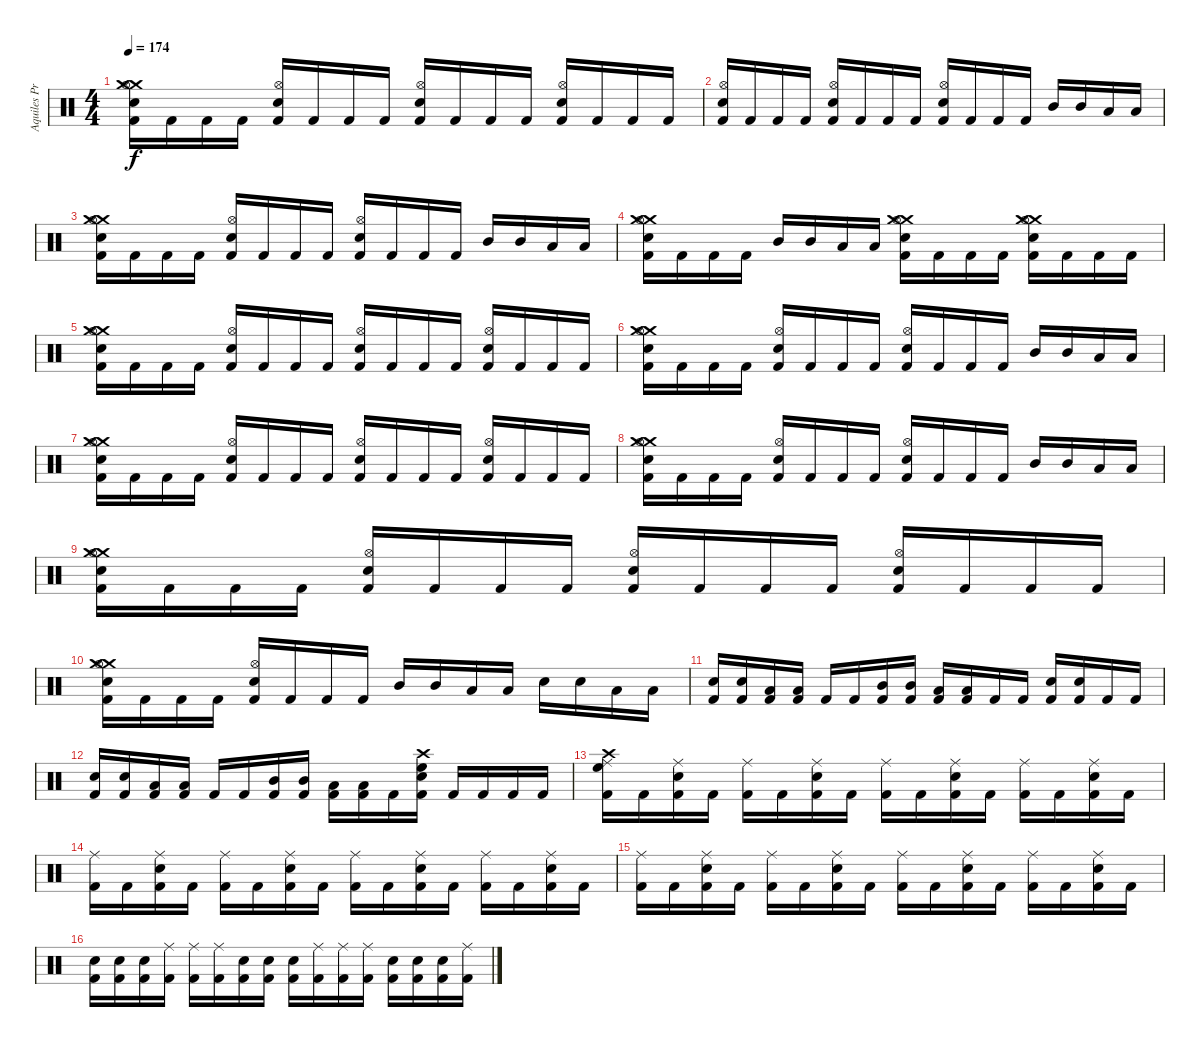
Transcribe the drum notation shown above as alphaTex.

\track ("Aquiles Priester" "Aquiles Pr") {instrument percussion}
\staff {score}
\articulation defaults
\ts (4 4)
\tempo 174
\clef neutral
\ks c
("Crash medium (hit)" "Crash medium (hit)" "Snare (hit) 2" "Hi-Hat (open)" "Kick (hit) 2").16{dy f} "Kick (hit) 2".16 "Kick (hit) 2".16 "Kick (hit) 2".16 ("Snare (hit) 2" "Hi-Hat (open)" "Kick (hit) 2").16 "Kick (hit) 2".16 "Kick (hit) 2".16 "Kick (hit) 2".16 ("Snare (hit) 2" "Hi-Hat (open)" "Kick (hit) 2").16 "Kick (hit) 2".16 "Kick (hit) 2".16 "Kick (hit) 2".16 ("Snare (hit) 2" "Hi-Hat (open)" "Kick (hit) 2").16 "Kick (hit) 2".16 "Kick (hit) 2".16 "Kick (hit) 2".16 |
("Snare (hit) 2" "Hi-Hat (open)" "Kick (hit) 2").16 "Kick (hit) 2".16 "Kick (hit) 2".16 "Kick (hit) 2".16 ("Snare (hit) 2" "Hi-Hat (open)" "Kick (hit) 2").16 "Kick (hit) 2".16 "Kick (hit) 2".16 "Kick (hit) 2".16 ("Snare (hit) 2" "Hi-Hat (open)" "Kick (hit) 2").16 "Kick (hit) 2".16 "Kick (hit) 2".16 "Kick (hit) 2".16 "Mid Tom (hit)".16 "Mid Tom (hit)".16 "Low Tom (hit)".16 "Low Tom (hit)".16 |
("Crash medium (hit)" "Crash medium (hit)" "Snare (hit) 2" "Hi-Hat (open)" "Kick (hit) 2").16 "Kick (hit) 2".16 "Kick (hit) 2".16 "Kick (hit) 2".16 ("Snare (hit) 2" "Hi-Hat (open)" "Kick (hit) 2").16 "Kick (hit) 2".16 "Kick (hit) 2".16 "Kick (hit) 2".16 ("Snare (hit) 2" "Hi-Hat (open)" "Kick (hit) 2").16 "Kick (hit) 2".16 "Kick (hit) 2".16 "Kick (hit) 2".16 "Mid Tom (hit)".16 "Mid Tom (hit)".16 "Low Tom (hit)".16 "Low Tom (hit)".16 |
("Crash medium (hit)" "Crash medium (hit)" "Snare (hit) 2" "Hi-Hat (open)" "Kick (hit) 2").16 "Kick (hit) 2".16 "Kick (hit) 2".16 "Kick (hit) 2".16 "Mid Tom (hit)".16 "Mid Tom (hit)".16 "Low Tom (hit)".16 "Low Tom (hit)".16 ("Crash medium (hit)" "Crash medium (hit)" "Snare (hit) 2" "Hi-Hat (open)" "Kick (hit) 2").16 "Kick (hit) 2".16 "Kick (hit) 2".16 "Kick (hit) 2".16 ("Crash medium (hit)" "Crash medium (hit)" "Snare (hit) 2" "Hi-Hat (open)" "Kick (hit) 2").16 "Kick (hit) 2".16 "Kick (hit) 2".16 "Kick (hit) 2".16 |
("Crash medium (hit)" "Crash medium (hit)" "Snare (hit) 2" "Hi-Hat (open)" "Kick (hit) 2").16 "Kick (hit) 2".16 "Kick (hit) 2".16 "Kick (hit) 2".16 ("Hi-Hat (open)" "Snare (hit) 2" "Kick (hit) 2").16 "Kick (hit) 2".16 "Kick (hit) 2".16 "Kick (hit) 2".16 ("Hi-Hat (open)" "Snare (hit) 2" "Kick (hit) 2").16 "Kick (hit) 2".16 "Kick (hit) 2".16 "Kick (hit) 2".16 ("Hi-Hat (open)" "Snare (hit) 2" "Kick (hit) 2").16 "Kick (hit) 2".16 "Kick (hit) 2".16 "Kick (hit) 2".16 |
("Crash medium (hit)" "Crash medium (hit)" "Snare (hit) 2" "Hi-Hat (open)" "Kick (hit) 2").16 "Kick (hit) 2".16 "Kick (hit) 2".16 "Kick (hit) 2".16 ("Snare (hit) 2" "Hi-Hat (open)" "Kick (hit) 2").16 "Kick (hit) 2".16 "Kick (hit) 2".16 "Kick (hit) 2".16 ("Snare (hit) 2" "Hi-Hat (open)" "Kick (hit) 2").16 "Kick (hit) 2".16 "Kick (hit) 2".16 "Kick (hit) 2".16 "Mid Tom (hit)".16 "Mid Tom (hit)".16 "Low Tom (hit)".16 "Low Tom (hit)".16 |
("Crash medium (hit)" "Crash medium (hit)" "Snare (hit) 2" "Hi-Hat (open)" "Kick (hit) 2").16 "Kick (hit) 2".16 "Kick (hit) 2".16 "Kick (hit) 2".16 ("Hi-Hat (open)" "Snare (hit) 2" "Kick (hit) 2").16 "Kick (hit) 2".16 "Kick (hit) 2".16 "Kick (hit) 2".16 ("Hi-Hat (open)" "Snare (hit) 2" "Kick (hit) 2").16 "Kick (hit) 2".16 "Kick (hit) 2".16 "Kick (hit) 2".16 ("Hi-Hat (open)" "Snare (hit) 2" "Kick (hit) 2").16 "Kick (hit) 2".16 "Kick (hit) 2".16 "Kick (hit) 2".16 |
("Crash medium (hit)" "Crash medium (hit)" "Snare (hit) 2" "Hi-Hat (open)" "Kick (hit) 2").16 "Kick (hit) 2".16 "Kick (hit) 2".16 "Kick (hit) 2".16 ("Snare (hit) 2" "Hi-Hat (open)" "Kick (hit) 2").16 "Kick (hit) 2".16 "Kick (hit) 2".16 "Kick (hit) 2".16 ("Snare (hit) 2" "Hi-Hat (open)" "Kick (hit) 2").16 "Kick (hit) 2".16 "Kick (hit) 2".16 "Kick (hit) 2".16 "Mid Tom (hit)".16 "Mid Tom (hit)".16 "Low Tom (hit)".16 "Low Tom (hit)".16 |
("Crash medium (hit)" "Crash medium (hit)" "Snare (hit) 2" "Hi-Hat (open)" "Kick (hit) 2").16 "Kick (hit) 2".16 "Kick (hit) 2".16 "Kick (hit) 2".16 ("Hi-Hat (open)" "Snare (hit) 2" "Kick (hit) 2").16 "Kick (hit) 2".16 "Kick (hit) 2".16 "Kick (hit) 2".16 ("Hi-Hat (open)" "Snare (hit) 2" "Kick (hit) 2").16 "Kick (hit) 2".16 "Kick (hit) 2".16 "Kick (hit) 2".16 ("Hi-Hat (open)" "Snare (hit) 2" "Kick (hit) 2").16 "Kick (hit) 2".16 "Kick (hit) 2".16 "Kick (hit) 2".16 |
("Crash medium (hit)" "Crash medium (hit)" "Snare (hit) 2" "Hi-Hat (open)" "Kick (hit) 2").16 "Kick (hit) 2".16 "Kick (hit) 2".16 "Kick (hit) 2".16 ("Snare (hit) 2" "Hi-Hat (open)" "Kick (hit) 2").16 "Kick (hit) 2".16 "Kick (hit) 2".16 "Kick (hit) 2".16 "Mid Tom (hit)".16 "Mid Tom (hit)".16 "Low Tom (hit)".16 "Low Tom (hit)".16 "Snare (hit) 2".16 "Snare (hit) 2".16 "Low Tom (hit)".16 "Low Tom (hit)".16 |
("Snare (hit) 2" "Kick (hit) 2").16 ("Snare (hit) 2" "Kick (hit) 2").16 ("Low Tom (hit)" "Kick (hit) 2").16 ("Low Tom (hit)" "Kick (hit) 2").16 "Kick (hit) 2".16 "Kick (hit) 2".16 ("Mid Tom (hit)" "Kick (hit) 2").16 ("Mid Tom (hit)" "Kick (hit) 2").16 ("Low Tom (hit)" "Kick (hit) 2").16 ("Low Tom (hit)" "Kick (hit) 2").16 "Kick (hit) 2".16 "Kick (hit) 2".16 ("Snare (hit) 2" "Kick (hit) 2").16 ("Snare (hit) 2" "Kick (hit) 2").16 "Kick (hit) 2".16 "Kick (hit) 2".16 |
("Snare (hit) 2" "Kick (hit) 2").16 ("Snare (hit) 2" "Kick (hit) 2").16 ("Low Tom (hit)" "Kick (hit) 2").16 ("Low Tom (hit)" "Kick (hit) 2").16 "Kick (hit) 2".16 "Kick (hit) 2".16 ("Mid Tom (hit)" "Kick (hit) 2").16 ("Mid Tom (hit)" "Kick (hit) 2").16 ("Low Tom (hit)" "Kick (hit) 2").16 ("Low Tom (hit)" "Kick (hit) 2").16 "Kick (hit) 2".16 ("High Floor Tom (hit)" "Crash high (hit)" "Snare (hit) 2" "Kick (hit) 2").16 "Kick (hit) 2".16 "Kick (hit) 2".16 "Kick (hit) 2".16 "Kick (hit) 2".16 |
("High Floor Tom (hit)" "Crash high (hit)" "Ride (middle)" "Kick (hit) 2").16 "Kick (hit) 2".16 ("Snare (hit) 2" "Ride (middle)" "Kick (hit) 2").16 "Kick (hit) 2".16 ("Ride (middle)" "Kick (hit) 2").16 "Kick (hit) 2".16 ("Snare (hit) 2" "Ride (middle)" "Kick (hit) 2").16 "Kick (hit) 2".16 ("Ride (middle)" "Kick (hit) 2").16 "Kick (hit) 2".16 ("Snare (hit) 2" "Ride (middle)" "Kick (hit) 2").16 "Kick (hit) 2".16 ("Ride (middle)" "Kick (hit) 2").16 "Kick (hit) 2".16 ("Snare (hit) 2" "Ride (middle)" "Kick (hit) 2").16 "Kick (hit) 2".16 |
("Ride (middle)" "Kick (hit) 2").16 "Kick (hit) 2".16 ("Snare (hit) 2" "Ride (middle)" "Kick (hit) 2").16 "Kick (hit) 2".16 ("Ride (middle)" "Kick (hit) 2").16 "Kick (hit) 2".16 ("Snare (hit) 2" "Ride (middle)" "Kick (hit) 2").16 "Kick (hit) 2".16 ("Ride (middle)" "Kick (hit) 2").16 "Kick (hit) 2".16 ("Snare (hit) 2" "Ride (middle)" "Kick (hit) 2").16 "Kick (hit) 2".16 ("Ride (middle)" "Kick (hit) 2").16 "Kick (hit) 2".16 ("Snare (hit) 2" "Ride (middle)" "Kick (hit) 2").16 "Kick (hit) 2".16 |
("Ride (middle)" "Kick (hit) 2").16 "Kick (hit) 2".16 ("Snare (hit) 2" "Ride (middle)" "Kick (hit) 2").16 "Kick (hit) 2".16 ("Ride (middle)" "Kick (hit) 2").16 "Kick (hit) 2".16 ("Snare (hit) 2" "Ride (middle)" "Kick (hit) 2").16 "Kick (hit) 2".16 ("Ride (middle)" "Kick (hit) 2").16 "Kick (hit) 2".16 ("Snare (hit) 2" "Ride (middle)" "Kick (hit) 2").16 "Kick (hit) 2".16 ("Ride (middle)" "Kick (hit) 2").16 "Kick (hit) 2".16 ("Snare (hit) 2" "Ride (middle)" "Kick (hit) 2").16 "Kick (hit) 2".16 |
("Snare (hit) 2" "Kick (hit) 2").16 ("Snare (hit) 2" "Kick (hit) 2").16 ("Snare (hit) 2" "Kick (hit) 2").16 ("Ride (middle)" "Kick (hit) 2").16 ("Ride (middle)" "Kick (hit) 2").16 ("Ride (middle)" "Kick (hit) 2").16 ("Snare (hit) 2" "Kick (hit) 2").16 ("Snare (hit) 2" "Kick (hit) 2").16 ("Snare (hit) 2" "Kick (hit) 2").16 ("Ride (middle)" "Kick (hit) 2").16 ("Ride (middle)" "Kick (hit) 2").16 ("Ride (middle)" "Kick (hit) 2").16 ("Snare (hit) 2" "Kick (hit) 2").16 ("Snare (hit) 2" "Kick (hit) 2").16 ("Snare (hit) 2" "Kick (hit) 2").16 ("Ride (middle)" "Kick (hit) 2").16
